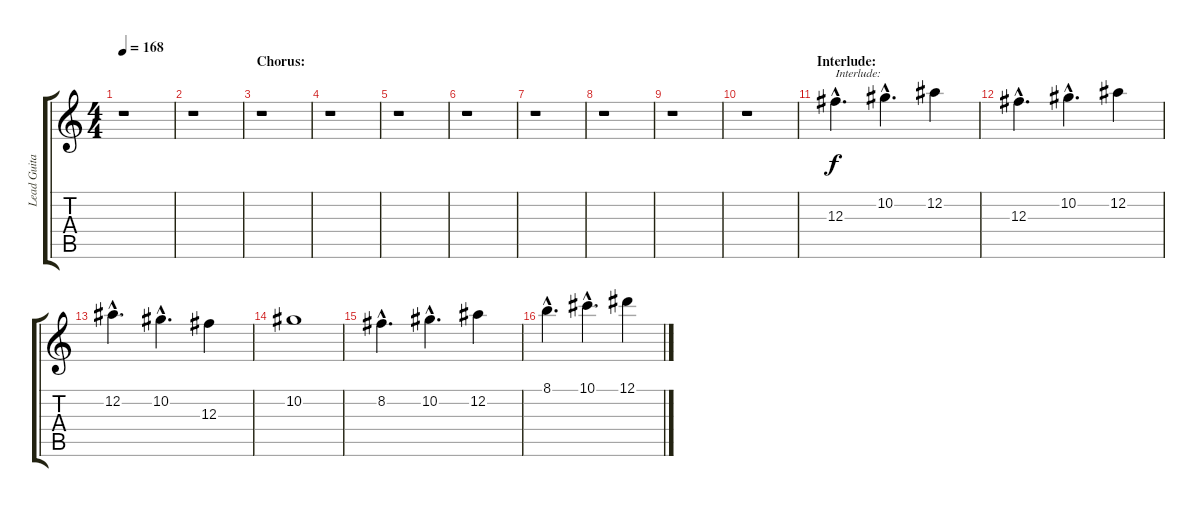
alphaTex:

\track ("Lead Guitar 2" "Lead Guita") {instrument distortionguitar}
\staff {score tabs}
\tuning (Eb4 Bb3 Gb3 Db3 Ab2 Eb2) {hide}
\ts (4 4)
\tempo 168
\clef g2
\ks c
r.1{dy f} |
r.1 |
\section ("" "Chorus:")
r.1 |
r.1 |
r.1 |
r.1 |
r.1 |
r.1 |
r.1 |
r.1 |
\section ("" "Interlude:")
12.3{hac}.4{d txt "Interlude:"} 10.2{hac}.4{d} 12.2.4 |
12.3{hac}.4{d} 10.2{hac}.4{d} 12.2.4 |
12.2{hac}.4{d} 10.2{hac}.4{d} 12.3.4 |
10.2.1 |
8.2{hac}.4{d} 10.2{hac}.4{d} 12.2.4 |
8.1{hac}.4{d} 10.1{hac}.4{d} 12.1.4
